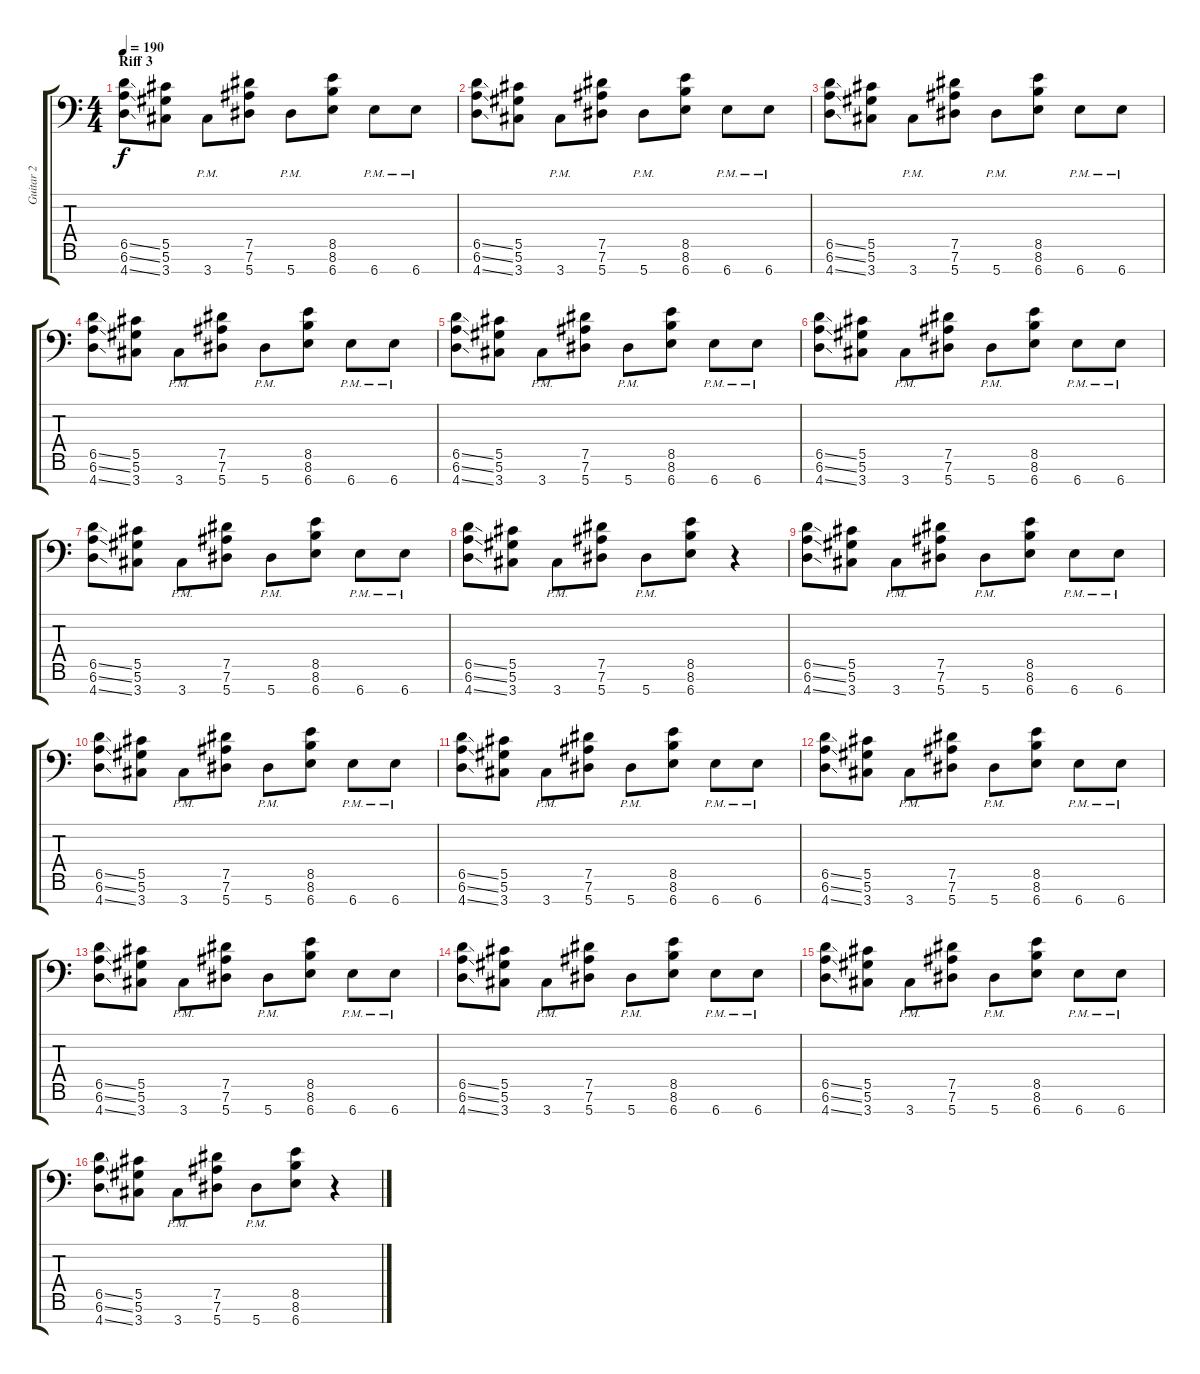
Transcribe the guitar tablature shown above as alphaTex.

\track ("Guitar 2" "Guitar 2") {instrument distortionguitar}
\staff {score tabs}
\tuning (Eb4 Bb3 Gb3 Db3 Ab2 Eb2 Bb1) {hide}
\ts (4 4)
\section ("" "Riff 3")
\tempo 190
\clef f4
\ks c
(6.5{ss} 6.6{ss} 4.7{ss}).8{dy f} (5.5 5.6 3.7).8 3.7{pm}.8 (7.5 7.6 5.7).8 5.7{pm}.8 (8.5 8.6 6.7).8 6.7{pm}.8 6.7{pm}.8 |
(6.5{ss} 6.6{ss} 4.7{ss}).8 (5.5 5.6 3.7).8 3.7{pm}.8 (7.5 7.6 5.7).8 5.7{pm}.8 (8.5 8.6 6.7).8 6.7{pm}.8 6.7{pm}.8 |
(6.5{ss} 6.6{ss} 4.7{ss}).8 (5.5 5.6 3.7).8 3.7{pm}.8 (7.5 7.6 5.7).8 5.7{pm}.8 (8.5 8.6 6.7).8 6.7{pm}.8 6.7{pm}.8 |
(6.5{ss} 6.6{ss} 4.7{ss}).8 (5.5 5.6 3.7).8 3.7{pm}.8 (7.5 7.6 5.7).8 5.7{pm}.8 (8.5 8.6 6.7).8 6.7{pm}.8 6.7{pm}.8 |
(6.5{ss} 6.6{ss} 4.7{ss}).8 (5.5 5.6 3.7).8 3.7{pm}.8 (7.5 7.6 5.7).8 5.7{pm}.8 (8.5 8.6 6.7).8 6.7{pm}.8 6.7{pm}.8 |
(6.5{ss} 6.6{ss} 4.7{ss}).8 (5.5 5.6 3.7).8 3.7{pm}.8 (7.5 7.6 5.7).8 5.7{pm}.8 (8.5 8.6 6.7).8 6.7{pm}.8 6.7{pm}.8 |
(6.5{ss} 6.6{ss} 4.7{ss}).8 (5.5 5.6 3.7).8 3.7{pm}.8 (7.5 7.6 5.7).8 5.7{pm}.8 (8.5 8.6 6.7).8 6.7{pm}.8 6.7{pm}.8 |
(6.5{ss} 6.6{ss} 4.7{ss}).8 (5.5 5.6 3.7).8 3.7{pm}.8 (7.5 7.6 5.7).8 5.7{pm}.8 (8.5 8.6 6.7).8 r.4 |
(6.5{ss} 6.6{ss} 4.7{ss}).8 (5.5 5.6 3.7).8 3.7{pm}.8 (7.5 7.6 5.7).8 5.7{pm}.8 (8.5 8.6 6.7).8 6.7{pm}.8 6.7{pm}.8 |
(6.5{ss} 6.6{ss} 4.7{ss}).8 (5.5 5.6 3.7).8 3.7{pm}.8 (7.5 7.6 5.7).8 5.7{pm}.8 (8.5 8.6 6.7).8 6.7{pm}.8 6.7{pm}.8 |
(6.5{ss} 6.6{ss} 4.7{ss}).8 (5.5 5.6 3.7).8 3.7{pm}.8 (7.5 7.6 5.7).8 5.7{pm}.8 (8.5 8.6 6.7).8 6.7{pm}.8 6.7{pm}.8 |
(6.5{ss} 6.6{ss} 4.7{ss}).8 (5.5 5.6 3.7).8 3.7{pm}.8 (7.5 7.6 5.7).8 5.7{pm}.8 (8.5 8.6 6.7).8 6.7{pm}.8 6.7{pm}.8 |
(6.5{ss} 6.6{ss} 4.7{ss}).8 (5.5 5.6 3.7).8 3.7{pm}.8 (7.5 7.6 5.7).8 5.7{pm}.8 (8.5 8.6 6.7).8 6.7{pm}.8 6.7{pm}.8 |
(6.5{ss} 6.6{ss} 4.7{ss}).8 (5.5 5.6 3.7).8 3.7{pm}.8 (7.5 7.6 5.7).8 5.7{pm}.8 (8.5 8.6 6.7).8 6.7{pm}.8 6.7{pm}.8 |
(6.5{ss} 6.6{ss} 4.7{ss}).8 (5.5 5.6 3.7).8 3.7{pm}.8 (7.5 7.6 5.7).8 5.7{pm}.8 (8.5 8.6 6.7).8 6.7{pm}.8 6.7{pm}.8 |
(6.5{ss} 6.6{ss} 4.7{ss}).8 (5.5 5.6 3.7).8 3.7{pm}.8 (7.5 7.6 5.7).8 5.7{pm}.8 (8.5 8.6 6.7).8 r.4
